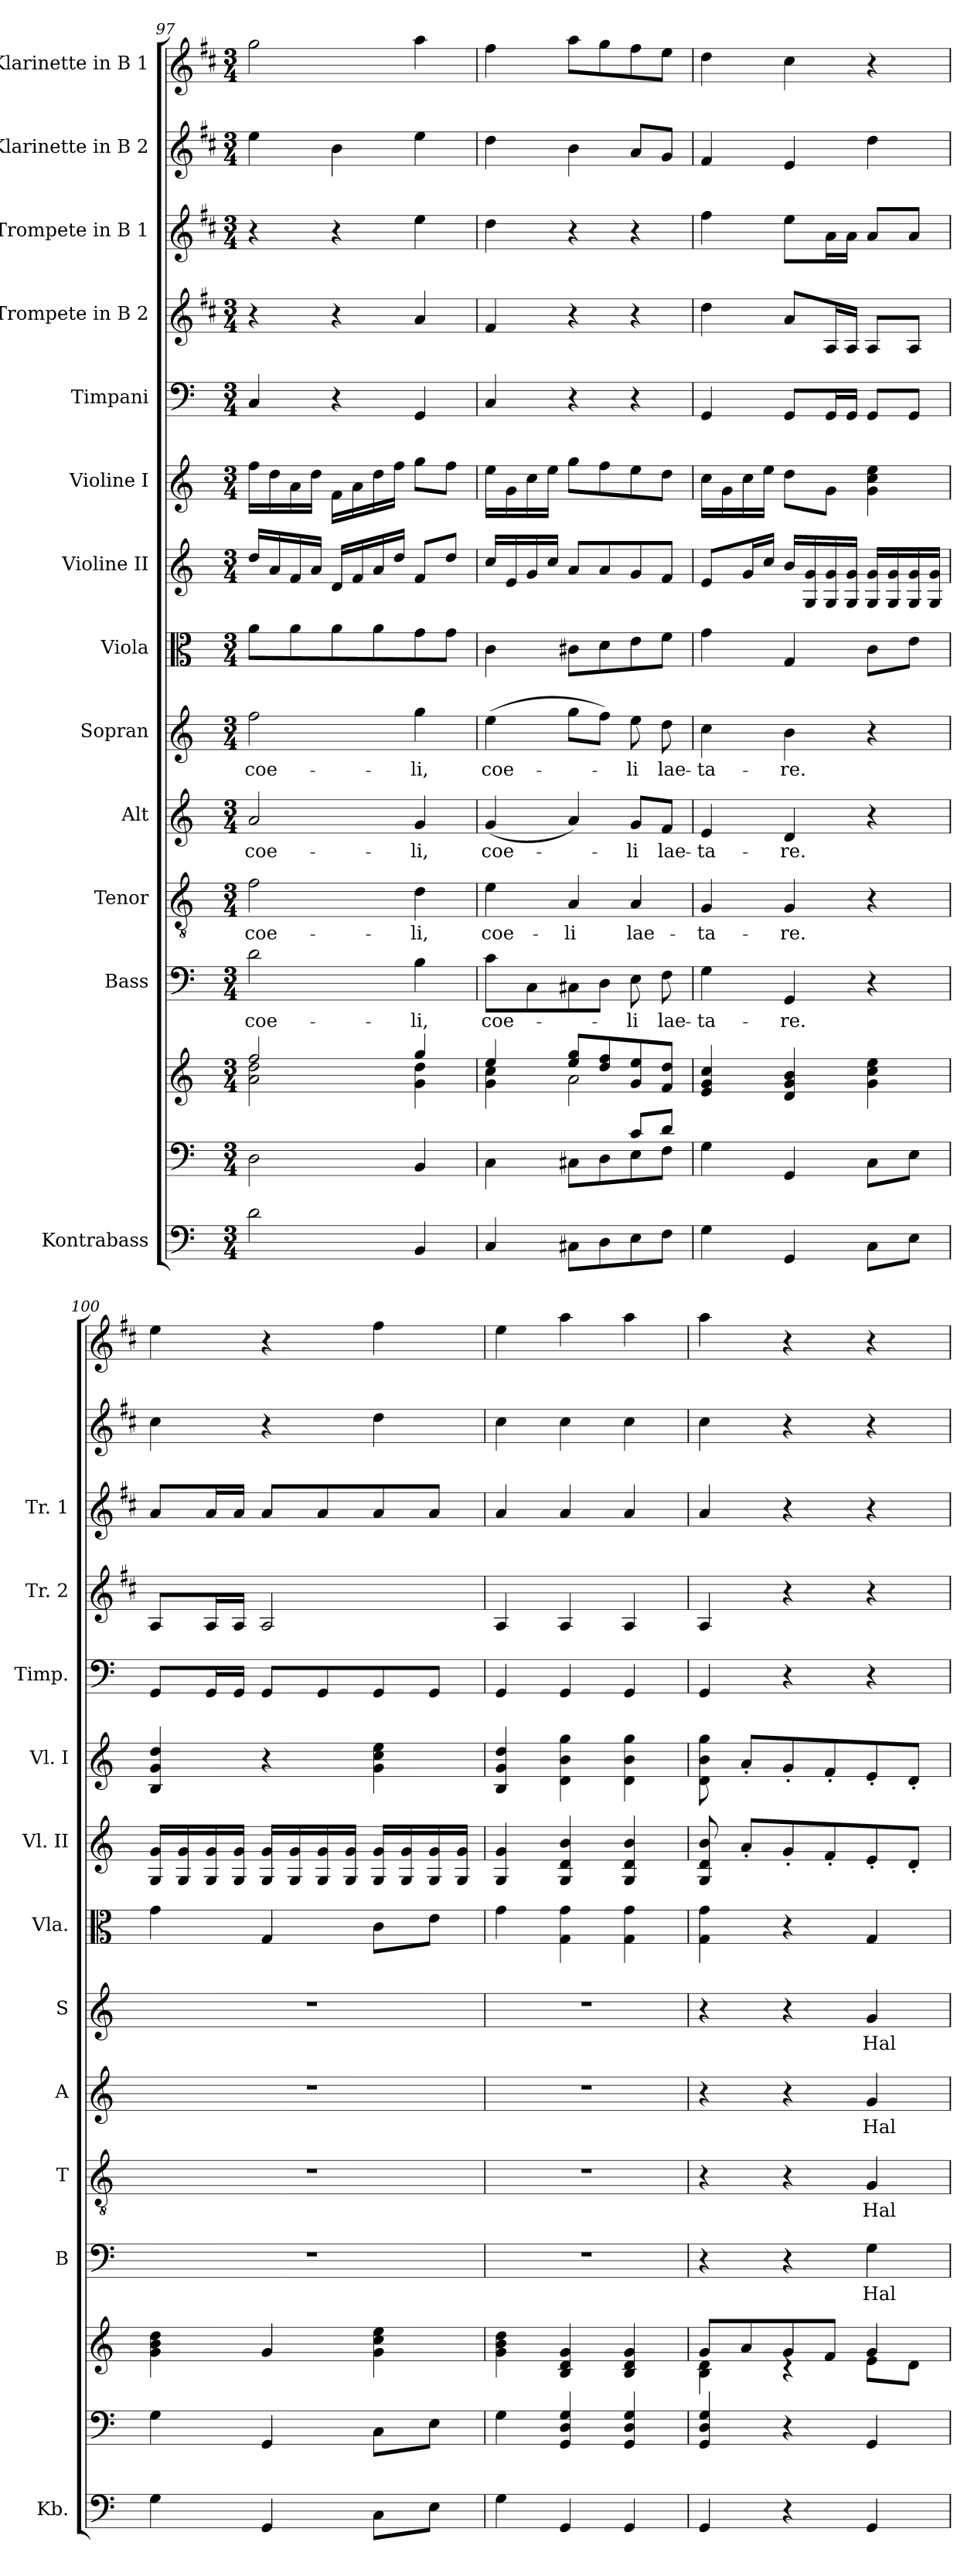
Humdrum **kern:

**kern	**kern	**kern	**kern	**text	**kern	**text	**kern	**text	**kern	**text	**kern	**kern	**kern	**kern	**kern	**kern	**kern	**kern
*part14	*part13	*part13	*part12	*part12	*part11	*part11	*part10	*part10	*part9	*part9	*part8	*part7	*part6	*part5	*part4	*part3	*part2	*part1
*staff15	*staff14	*staff13	*staff12	*staff12	*staff11	*staff11	*staff10	*staff10	*staff9	*staff9	*staff8	*staff7	*staff6	*staff5	*staff4	*staff3	*staff2	*staff1
*I"Kontrabass	*	*	*I"Bass	*	*I"Tenor	*	*I"Alt	*	*I"Sopran	*	*I"Viola	*I"Violine II	*I"Violine I	*I"Timpani	*I"Trompete in B 2	*I"Trompete in B 1	*I"Klarinette in B 2	*I"Klarinette in B 1
*I'Kb.	*	*	*I'B	*	*I'T	*	*I'A	*	*I'S	*	*I'Vla.	*I'Vl. II	*I'Vl. I	*I'Timp.	*I'Tr. 2	*I'Tr. 1	*	*
*clefF4	*clefF4	*clefG2	*clefF4	*	*clefGv2	*	*clefG2	*	*clefG2	*	*clefC3	*clefG2	*clefG2	*clefF4	*clefG2	*clefG2	*clefG2	*clefG2
*ITrd7c12	*	*	*	*	*	*	*	*	*	*	*	*	*	*	*ITrd1c2	*ITrd1c2	*ITrd1c2	*ITrd1c2
*k[]	*k[]	*k[]	*k[]	*	*k[]	*	*k[]	*	*k[]	*	*k[]	*k[]	*k[]	*k[]	*k[]	*k[]	*k[]	*k[]
*C:	*C:	*C:	*C:	*	*C:	*	*C:	*	*C:	*	*C:	*C:	*C:	*C:	*C:	*C:	*C:	*C:
*M3/4	*M3/4	*M3/4	*M3/4	*	*M3/4	*	*M3/4	*	*M3/4	*	*M3/4	*M3/4	*M3/4	*M3/4	*M3/4	*M3/4	*M3/4	*M3/4
=97	=97	=97	=97	=97	=97	=97	=97	=97	=97	=97	=97	=97	=97	=97	=97	=97	=97	=97
*	*	*^	*	*	*	*	*	*	*	*	*	*	*	*	*	*	*	*
!	!	!	!	!	!LO:LY:b	!	!LO:LY:b	!	!LO:LY:b	!	!LO:LY:b	!	!	!	!	!	!	!	!
2D\	2D\	2ff/	2a\ 2dd\	2d\	coe-	2f\	coe-	2a/	coe-	2ff\	coe-	8a\L	16dd/LL	16ff\LL	4C/	4r	4r	4dd\	2ff\
.	.	.	.	.	.	.	.	.	.	.	.	.	16a/	16dd\	.	.	.	.	.
.	.	.	.	.	.	.	.	.	.	.	.	8a\	16f/	16a\	.	.	.	.	.
.	.	.	.	.	.	.	.	.	.	.	.	.	16a/JJ	16dd\JJ	.	.	.	.	.
.	.	.	.	.	.	.	.	.	.	.	.	8a\	16d/LL	16f\LL	4r	4r	4r	4a\	.
.	.	.	.	.	.	.	.	.	.	.	.	.	16f/	16a\	.	.	.	.	.
.	.	.	.	.	.	.	.	.	.	.	.	8a\	16a/	16dd\	.	.	.	.	.
.	.	.	.	.	.	.	.	.	.	.	.	.	16dd/JJ	16ff\JJ	.	.	.	.	.
!	!	!	!	!	!LO:LY:b	!	!LO:LY:b	!	!LO:LY:b	!	!LO:LY:b	!	!	!	!	!	!	!	!
4BBB/	4BB/	4gg/	4g\ 4dd\	4B\	-li,	4d\	-li,	4g/	-li,	4gg\	-li,	8g\	8f/L	8gg\L	4GG/	4g/	4dd\	4dd\	4gg\
.	.	.	.	.	.	.	.	.	.	.	.	8g\J	8dd/J	8ff\J	.	.	.	.	.
!!LO:PB:g=z
=98	=98	=98	=98	=98	=98	=98	=98	=98	=98	=98	=98	=98	=98	=98	=98	=98	=98	=98	=98
*	*^	*	*	*	*	*	*	*	*	*	*	*	*	*	*	*	*	*	*
!	!	!	!	!	!	!LO:LY:b	!	!LO:LY:b	!	!LO:LY:b	!	!LO:LY:b	!	!	!	!	!	!	!	!
4CC/	4ryy	4C\	4ee/	4g\ 4cc\	8c\L	coe-	4e\	coe-	(<4g/	coe-	(>4ee\	coe-	4c\	16cc/LL	16ee\LL	4C/	4e/	4cc\	4cc\	4ee\
.	.	.	.	.	.	.	.	.	.	.	.	.	.	16e/	16g\	.	.	.	.	.
.	.	.	.	.	8C\	.	.	.	.	.	.	.	.	16g/	16cc\	.	.	.	.	.
.	.	.	.	.	.	.	.	.	.	.	.	.	.	16cc/JJ	16ee\JJ	.	.	.	.	.
!	!	!	!	!	!	!	!	!LO:LY:b	!	!	!	!	!	!	!	!	!	!	!	!
8CC#X\L	4ryy	8C#X\L	8ee/ 8gg/L	2a\	8C#X\	.	4A/	-li	4a/)	.	8gg\L	.	8c#X\L	8a/L	8gg\L	4r	4r	4r	4a\	8gg\L
8DD\	.	8D\	8dd/ 8ff/	.	8D\J	.	.	.	.	.	8ff\J)	.	8d\	8a/	8ff\	.	.	.	.	8ff\
!	!	!	!	!	!	!LO:LY:b	!	!LO:LY:b	!	!LO:LY:b	!	!LO:LY:b	!	!	!	!	!	!	!	!
8EE\	8c/L	8E\	8g/ 8ee/	.	8E\	-li	4A/	lae-	8g/L	-li	8ee\	-li	8e\	8g/	8ee\	4r	4r	4r	8g/L	8ee\
!	!	!	!	!	!	!LO:LY:b	!	!	!	!LO:LY:b	!	!LO:LY:b	!	!	!	!	!	!	!	!
8FF\J	8d/J	8F\J	8f/ 8dd/J	.	8F\	lae-	.	.	8f/J	lae-	8dd\	lae-	8f\J	8f/J	8dd\J	.	.	.	8f/J	8dd\J
*	*	*	*v	*v	*	*	*	*	*	*	*	*	*	*	*	*	*	*	*	*
=99	=99	=99	=99	=99	=99	=99	=99	=99	=99	=99	=99	=99	=99	=99	=99	=99	=99	=99	=99
!	!	!	!	!	!LO:LY:b	!	!LO:LY:b	!	!LO:LY:b	!	!LO:LY:b	!	!	!	!	!	!	!	!
*	*v	*v	*	*	*	*	*	*	*	*	*	*	*	*	*	*	*	*	*
4GG\	4G\	4e/ 4g/ 4cc/	4G\	-ta-	4G/	-ta-	4e/	-ta-	4cc\	-ta-	4g\	8e/L	16cc\LL	4GG/	4cc\	4ee\	4e/	4cc\
.	.	.	.	.	.	.	.	.	.	.	.	.	16g\	.	.	.	.	.
.	.	.	.	.	.	.	.	.	.	.	.	16g/L	16cc\	.	.	.	.	.
.	.	.	.	.	.	.	.	.	.	.	.	16cc/JJ	16ee\JJ	.	.	.	.	.
!	!	!	!	!LO:LY:b	!	!LO:LY:b	!	!LO:LY:b	!	!LO:LY:b	!	!	!	!	!	!	!	!
4GGG/	4GG/	4d/ 4g/ 4b/	4GG/	-re.	4G/	-re.	4d/	-re.	4b\	-re.	4G/	16b/LL	8dd\L	8GG/L	8g/L	8dd\L	4d/	4b\
.	.	.	.	.	.	.	.	.	.	.	.	16G/ 16g/	.	.	.	.	.	.
.	.	.	.	.	.	.	.	.	.	.	.	16G/ 16g/	8g\J	16GG/L	16G/L	16g\L	.	.
.	.	.	.	.	.	.	.	.	.	.	.	16G/ 16g/JJ	.	16GG/JJ	16G/JJ	16g\JJ	.	.
8CC\L	8C\L	4g\ 4cc\ 4ee\	4r	.	4r	.	4r	.	4r	.	8c\L	16G/ 16g/LL	4g\ 4cc\ 4ee\	8GG/L	8G/L	8g/L	4cc\	4r
.	.	.	.	.	.	.	.	.	.	.	.	16G/ 16g/	.	.	.	.	.	.
8EE\J	8E\J	.	.	.	.	.	.	.	.	.	8e\J	16G/ 16g/	.	8GG/J	8G/J	8g/J	.	.
.	.	.	.	.	.	.	.	.	.	.	.	16G/ 16g/JJ	.	.	.	.	.	.
=100	=100	=100	=100	=100	=100	=100	=100	=100	=100	=100	=100	=100	=100	=100	=100	=100	=100	=100
4GG\	4G\	4g\ 4b\ 4dd\	2.r	.	2.r	.	2.r	.	2.r	.	4g\	16G/ 16g/LL	4B/ 4g/ 4dd/	8GG/L	8G/L	8g/L	4b\	4dd\
.	.	.	.	.	.	.	.	.	.	.	.	16G/ 16g/	.	.	.	.	.	.
.	.	.	.	.	.	.	.	.	.	.	.	16G/ 16g/	.	16GG/L	16G/L	16g/L	.	.
.	.	.	.	.	.	.	.	.	.	.	.	16G/ 16g/JJ	.	16GG/JJ	16G/JJ	16g/JJ	.	.
4GGG/	4GG/	4g/	.	.	.	.	.	.	.	.	4G/	16G/ 16g/LL	4r	8GG/L	2G/	8g/L	4r	4r
.	.	.	.	.	.	.	.	.	.	.	.	16G/ 16g/	.	.	.	.	.	.
.	.	.	.	.	.	.	.	.	.	.	.	16G/ 16g/	.	8GG/	.	8g/	.	.
.	.	.	.	.	.	.	.	.	.	.	.	16G/ 16g/JJ	.	.	.	.	.	.
8CC\L	8C\L	4g\ 4cc\ 4ee\	.	.	.	.	.	.	.	.	8c\L	16G/ 16g/LL	4g\ 4cc\ 4ee\	8GG/	.	8g/	4cc\	4ee\
.	.	.	.	.	.	.	.	.	.	.	.	16G/ 16g/	.	.	.	.	.	.
8EE\J	8E\J	.	.	.	.	.	.	.	.	.	8e\J	16G/ 16g/	.	8GG/J	.	8g/J	.	.
.	.	.	.	.	.	.	.	.	.	.	.	16G/ 16g/JJ	.	.	.	.	.	.
=101	=101	=101	=101	=101	=101	=101	=101	=101	=101	=101	=101	=101	=101	=101	=101	=101	=101	=101
4GG\	4G\	4g\ 4b\ 4dd\	2.r	.	2.r	.	2.r	.	2.r	.	4g\	4G/ 4g/	4B/ 4g/ 4dd/	4GG/	4G/	4g/	4b\	4dd\
4GGG/	4GG/ 4D/ 4G/	4B/ 4d/ 4g/	.	.	.	.	.	.	.	.	4G\ 4g\	4G/ 4d/ 4b/	4d\ 4b\ 4gg\	4GG/	4G/	4g/	4b\	4gg\
4GGG/	4GG/ 4D/ 4G/	4B/ 4d/ 4g/	.	.	.	.	.	.	.	.	4G\ 4g\	4G/ 4d/ 4b/	4d\ 4b\ 4gg\	4GG/	4G/	4g/	4b\	4gg\
=102	=102	=102	=102	=102	=102	=102	=102	=102	=102	=102	=102	=102	=102	=102	=102	=102	=102	=102
*	*	*^	*	*	*	*	*	*	*	*	*	*	*	*	*	*	*	*
4GGG/	4GG/ 4D/ 4G/	8g/L	4B\ 4d\	4r	.	4r	.	4r	.	4r	.	4G\ 4g\	8G/ 8d/ 8b/	8d\ 8b\ 8gg\	4GG/	4G/	4g/	4b\	4gg\
.	.	8a/	.	.	.	.	.	.	.	.	.	.	8a'</L	8a'</L	.	.	.	.	.
4r	4r	8g/	4rc	4r	.	4r	.	4r	.	4r	.	4r	8g'</	8g'</	4r	4r	4r	4r	4r
.	.	8f/J	.	.	.	.	.	.	.	.	.	.	8f'</	8f'</	.	.	.	.	.
!	!	!	!	!	!LO:LY:b	!	!LO:LY:b	!	!LO:LY:b	!	!LO:LY:b	!	!	!	!	!	!	!	!
4GGG/	4GG/	4g/	8e\L	4G\	Hal-	4G/	Hal-	4g/	Hal-	4g/	Hal-	4G/	8e'</	8e'</	4r	4r	4r	4r	4r
.	.	.	8d\J	.	.	.	.	.	.	.	.	.	8d'</J	8d'</J	.	.	.	.	.
*	*	*v	*v	*	*	*	*	*	*	*	*	*	*	*	*	*	*	*	*
=	=	=	=	=	=	=	=	=	=	=	=	=	=	=	=	=	=	=
*-	*-	*-	*-	*-	*-	*-	*-	*-	*-	*-	*-	*-	*-	*-	*-	*-	*-	*-
